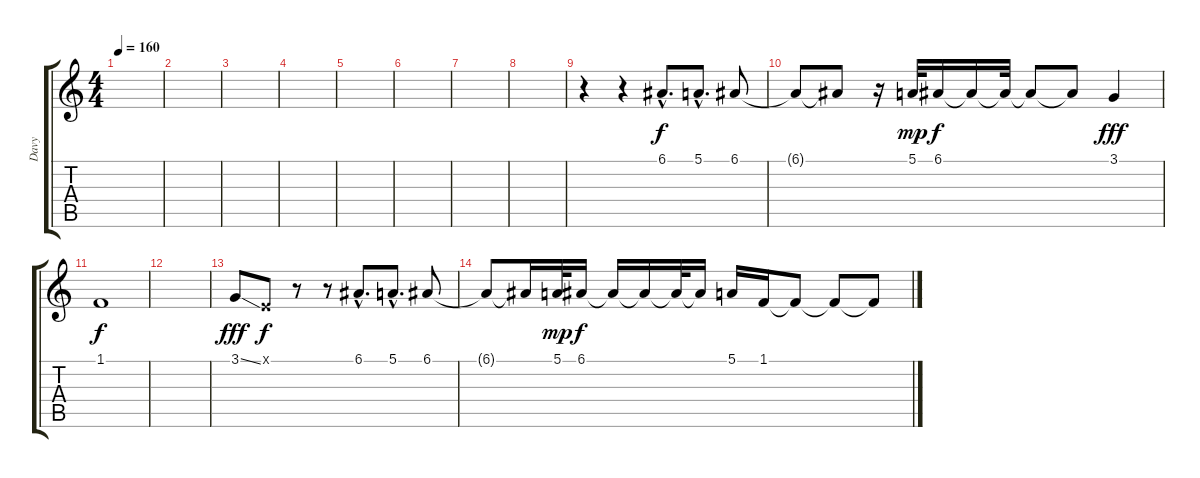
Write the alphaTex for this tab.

\track ("Davy" "Davy") {instrument lead1square}
\staff {score tabs}
\tuning (E4 B3 G3 D3 A2 E2) {hide}
\ts (4 4)
\tempo 160
\clef g2
\ks c
|
|
|
|
|
|
|
|
r.4 r.4 6.1{hac}.8{d} 5.1{hac}.8{d} 6.1.8 |
6.1{t}.8 6.1{t}.8 r.16 5.1.32{dy mp} 6.1.16{dy f} 6.1{t}.16 6.1{t}.32 6.1{t}.8 6.1{t}.8 3.1.4{dy fff} |
1.1.1{dy f} |
|
3.1{ss}.8{dy fff} 0.1{x}.8{dy f} r.8 r.8 6.1{hac}.8{d} 5.1{hac}.8{d} 6.1.8 |
6.1{t}.8 6.1{t}.16 5.1.32{dy mp} 6.1.16{dy f} 6.1{t}.16 6.1{t}.16 6.1{t}.32 6.1{t}.16 5.1.16 1.1.16 1.1{t}.8 1.1{t}.8 1.1{t}.8
